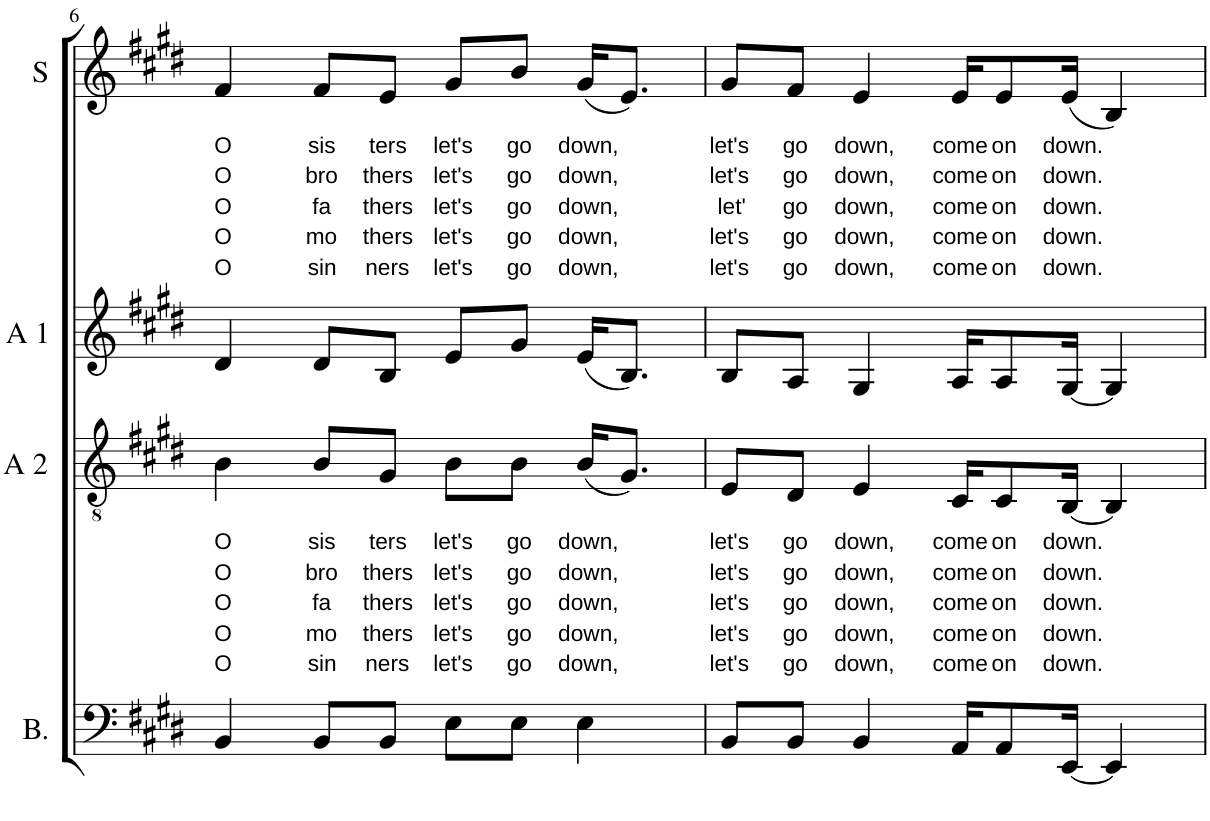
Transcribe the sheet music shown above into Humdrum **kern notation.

**kern	**kern	**text	**text	**text	**text	**text	**kern	**kern	**text	**text	**text	**text	**text
*part4	*part3	*part3	*part3	*part3	*part3	*part3	*part2	*part1	*part1	*part1	*part1	*part1	*part1
*staff4	*staff3	*staff3	*staff3	*staff3	*staff3	*staff3	*staff2	*staff1	*staff1	*staff1	*staff1	*staff1	*staff1
*I"Basse	*I"Alto 2	*	*	*	*	*	*I"Alto 1	*I"Soprano	*	*	*	*	*
*I'B.	*I'A 2	*	*	*	*	*	*I'A 1	*I'S	*	*	*	*	*
!!LO:PB:g=z
*clefF4	*clefGv2	*	*	*	*	*	*clefG2	*clefG2	*	*	*	*	*
*k[f#c#g#d#]	*k[f#c#g#d#]	*	*	*	*	*	*k[f#c#g#d#]	*k[f#c#g#d#]	*	*	*	*	*
*E:	*E:	*	*	*	*	*	*E:	*E:	*	*	*	*	*
*M4/4	*M4/4	*	*	*	*	*	*M4/4	*M4/4	*	*	*	*	*
=6	=6	=6	=6	=6	=6	=6	=6	=6	=6	=6	=6	=6	=6
!	!	!LO:LY:b	!LO:LY:b	!LO:LY:b	!LO:LY:b	!LO:LY:b	!	!	!LO:LY:b	!LO:LY:b	!LO:LY:b	!LO:LY:b	!LO:LY:b
4BB/	4B\	O	O	O	O	O	4d#/	4f#/	O	O	O	O	O
!	!	!LO:LY:b	!LO:LY:b	!LO:LY:b	!LO:LY:b	!LO:LY:b	!	!	!LO:LY:b	!LO:LY:b	!LO:LY:b	!LO:LY:b	!LO:LY:b
8BB/L	8B/L	sis	bro	fa	mo	sin	8d#/L	8f#/L	sis	bro	fa	mo	sin
!	!	!LO:LY:b	!LO:LY:b	!LO:LY:b	!LO:LY:b	!LO:LY:b	!	!	!LO:LY:b	!LO:LY:b	!LO:LY:b	!LO:LY:b	!LO:LY:b
8BB/J	8G#/J	ters	thers	thers	thers	ners	8B/J	8e/J	ters	thers	thers	thers	ners
!	!	!LO:LY:b	!LO:LY:b	!LO:LY:b	!LO:LY:b	!LO:LY:b	!	!	!LO:LY:b	!LO:LY:b	!LO:LY:b	!LO:LY:b	!LO:LY:b
8E\L	8B\L	let's	let's	let's	let's	let's	8e/L	8g#/L	let's	let's	let's	let's	let's
!	!	!LO:LY:b	!LO:LY:b	!LO:LY:b	!LO:LY:b	!LO:LY:b	!	!	!LO:LY:b	!LO:LY:b	!LO:LY:b	!LO:LY:b	!LO:LY:b
8E\J	8B\J	go	go	go	go	go	8g#/J	8b/J	go	go	go	go	go
!	!	!LO:LY:b	!LO:LY:b	!LO:LY:b	!LO:LY:b	!LO:LY:b	!	!	!LO:LY:b	!LO:LY:b	!LO:LY:b	!LO:LY:b	!LO:LY:b
4E\	(16B/KL	down,	down,	down,	down,	down,	(16e/KL	(16g#/KL	down,	down,	down,	down,	down,
.	8.G#/J)	.	.	.	.	.	8.B/J)	8.e/J)	.	.	.	.	.
=7	=7	=7	=7	=7	=7	=7	=7	=7	=7	=7	=7	=7	=7
!	!	!LO:LY:b	!LO:LY:b	!LO:LY:b	!LO:LY:b	!LO:LY:b	!	!	!LO:LY:b	!LO:LY:b	!LO:LY:b	!LO:LY:b	!LO:LY:b
8BB/L	8E/L	let's	let's	let's	let's	let's	8B/L	8g#/L	let's	let's	let'	let's	let's
!	!	!LO:LY:b	!LO:LY:b	!LO:LY:b	!LO:LY:b	!LO:LY:b	!	!	!LO:LY:b	!LO:LY:b	!LO:LY:b	!LO:LY:b	!LO:LY:b
8BB/J	8D#/J	go	go	go	go	go	8A/J	8f#/J	go	go	go	go	go
!	!	!LO:LY:b	!LO:LY:b	!LO:LY:b	!LO:LY:b	!LO:LY:b	!	!	!LO:LY:b	!LO:LY:b	!LO:LY:b	!LO:LY:b	!LO:LY:b
4BB/	4E/	down,	down,	down,	down,	down,	4G#/	4e/	down,	down,	down,	down,	down,
!	!	!LO:LY:b	!LO:LY:b	!LO:LY:b	!LO:LY:b	!LO:LY:b	!	!	!LO:LY:b	!LO:LY:b	!LO:LY:b	!LO:LY:b	!LO:LY:b
16AA/KL	16C#/KL	come	come	come	come	come	16A/KL	16e/KL	come	come	come	come	come
!	!	!LO:LY:b	!LO:LY:b	!LO:LY:b	!LO:LY:b	!LO:LY:b	!	!	!LO:LY:b	!LO:LY:b	!LO:LY:b	!LO:LY:b	!LO:LY:b
8AA/	8C#/	on	on	on	on	on	8A/	8e/	on	on	on	on	on
!	!	!LO:LY:b	!LO:LY:b	!LO:LY:b	!LO:LY:b	!LO:LY:b	!	!	!LO:LY:b	!LO:LY:b	!LO:LY:b	!LO:LY:b	!LO:LY:b
[16EE/Jk	[16BB/Jk	down.	down.	down.	down.	down.	[16G#/Jk	(16e/Jk	down.	down.	down.	down.	down.
4EE/]	4BB/]	.	.	.	.	.	4G#/]	4B/)	.	.	.	.	.
=	=	=	=	=	=	=	=	=	=	=	=	=	=
*-	*-	*-	*-	*-	*-	*-	*-	*-	*-	*-	*-	*-	*-
